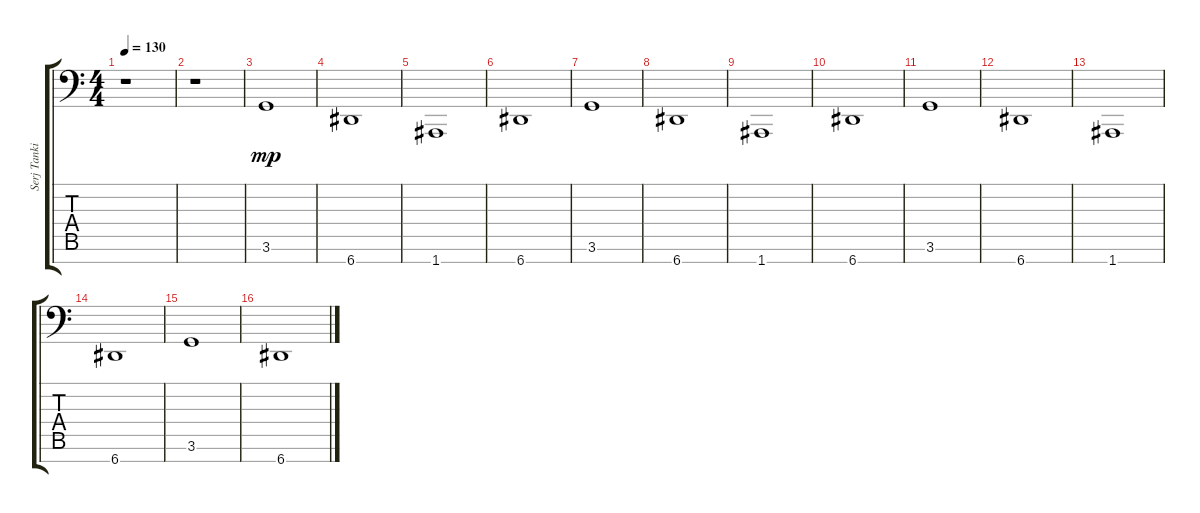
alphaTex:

\track ("Serj Tankian" "Serj Tanki") {instrument cello}
\staff {score tabs}
\tuning (E4 B3 G3 D3 A2 E2 A1) {hide}
\ts (4 4)
\tempo 130
\clef f4
\ks c
r.1{dy mp} |
r.1 |
3.6.1 |
6.7.1 |
1.7.1 |
6.7.1 |
3.6.1 |
6.7.1 |
1.7.1 |
6.7.1 |
3.6.1 |
6.7.1 |
1.7.1 |
6.7.1 |
3.6.1 |
6.7.1
